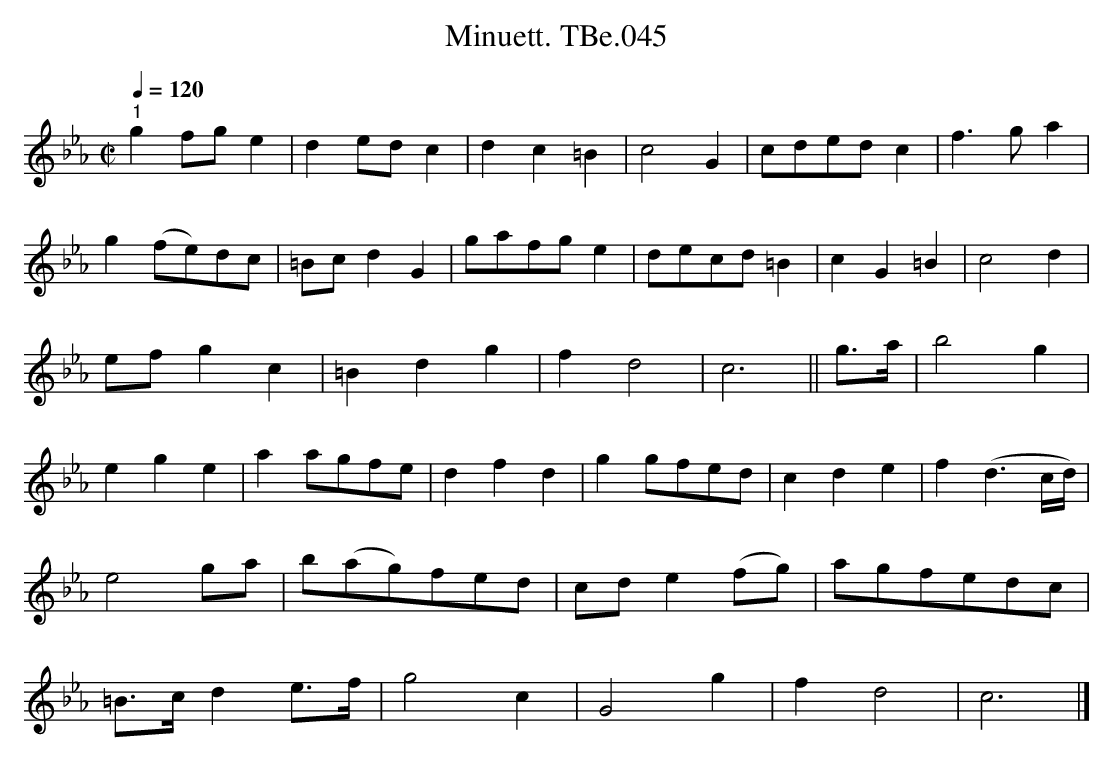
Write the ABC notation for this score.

X:1
T:Minuett. TBe.045
M:C|
L:1/4
Q:1/4=120
K:C minor
"^1"g f/g/ e | d e/d/ c | dc=B | c2 G | c/d/e/d/ c | f>ga |
g (f/e/)d/c/ | =B/c/ d G | g/a/f/g/ e |\
d/e/c/d/ =B | cG=B | c2 d |
e/f/gc | =Bdg | f d2 | c3 ||\
g3/4a/4|b2  g |
ege | a a/g/f/e/ | dfd  | g g/f/e/d/ | cde |\
f (d3/2 c/4d/4) |
e2 g/a/ | b/(a/g/)f/e/d/ | c/d/ e (f/g/) |a/g/f/e/d/c/ |
=B3/4c/4 d e3/4f/4 | g2 c | G2 g | f d2 | c3 |]
